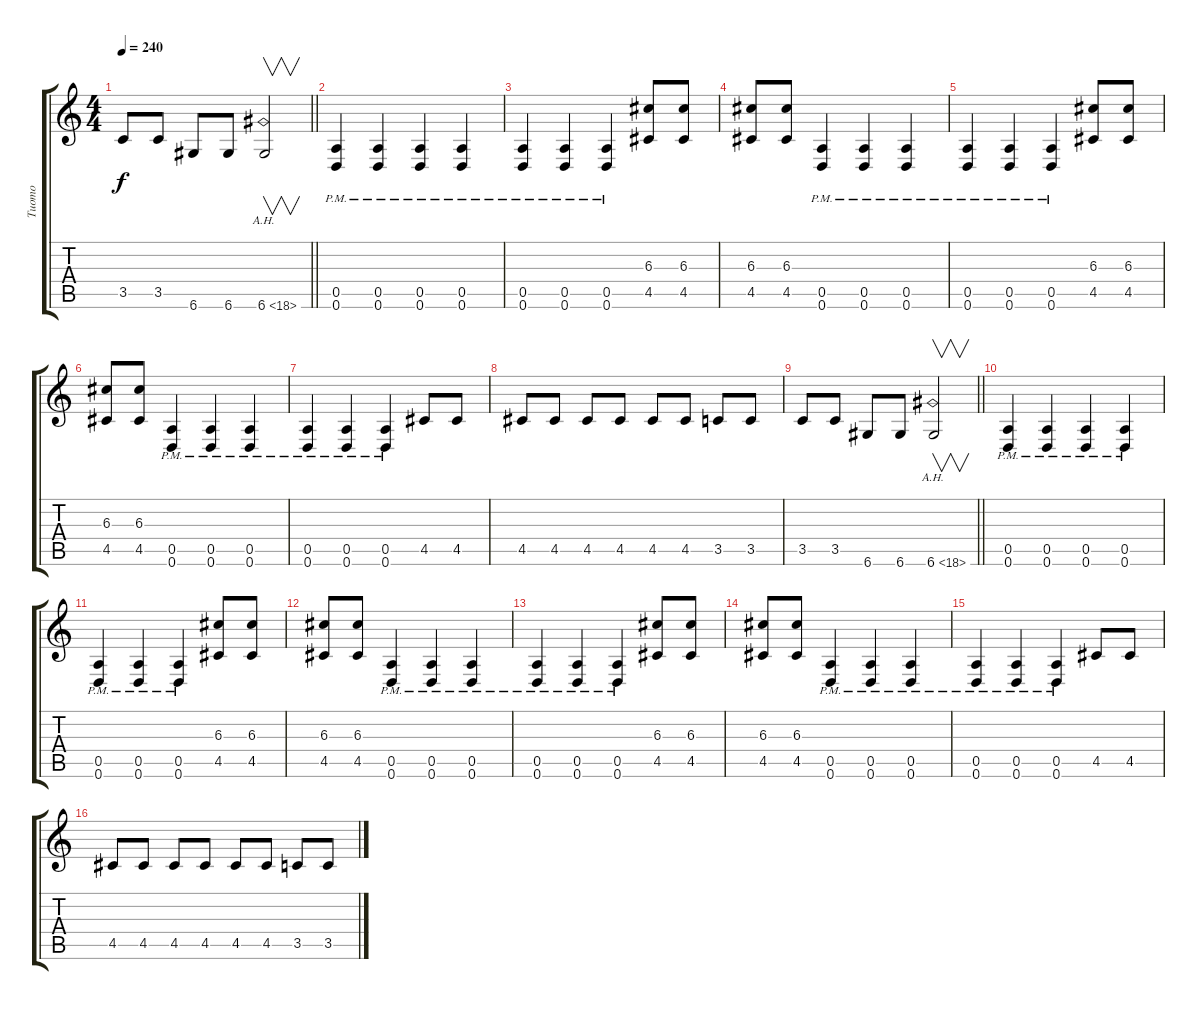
\track ("Tuomo" "Tuomo") {instrument distortionguitar}
\staff {score tabs}
\tuning (E4 B3 G3 D3 A2 D2) {hide}
\ts (4 4)
\tempo 240
\clef g2
\barLineRight lightlight
\ks c
3.5.8{dy f} 3.5.8 6.6.8 6.6.8 6.6{ah 12}.2{v instrument guitarharmonics} |
(0.5{pm} 0.6{pm}).4{instrument distortionguitar} (0.5{pm} 0.6{pm}).4 (0.5{pm} 0.6{pm}).4 (0.5{pm} 0.6{pm}).4 |
(0.5{pm} 0.6{pm}).4 (0.5{pm} 0.6{pm}).4 (0.5{pm} 0.6{pm}).4 (6.3 4.5).8 (6.3 4.5).8 |
(6.3 4.5).8 (6.3 4.5).8 (0.5{pm} 0.6{pm}).4 (0.5{pm} 0.6{pm}).4 (0.5{pm} 0.6{pm}).4 |
(0.5{pm} 0.6{pm}).4 (0.5{pm} 0.6{pm}).4 (0.5{pm} 0.6{pm}).4 (6.3 4.5).8 (6.3 4.5).8 |
(6.3 4.5).8 (6.3 4.5).8 (0.5{pm} 0.6{pm}).4 (0.5{pm} 0.6{pm}).4 (0.5{pm} 0.6{pm}).4 |
(0.5{pm} 0.6{pm}).4 (0.5{pm} 0.6{pm}).4 (0.5{pm} 0.6{pm}).4 4.5.8 4.5.8 |
4.5.8 4.5.8 4.5.8 4.5.8 4.5.8 4.5.8 3.5.8 3.5.8 |
\barLineRight lightlight
3.5.8 3.5.8 6.6.8 6.6.8 6.6{ah 12}.2{v instrument guitarharmonics} |
(0.5{pm} 0.6{pm}).4{instrument distortionguitar} (0.5{pm} 0.6{pm}).4 (0.5{pm} 0.6{pm}).4 (0.5{pm} 0.6{pm}).4 |
(0.5{pm} 0.6{pm}).4 (0.5{pm} 0.6{pm}).4 (0.5{pm} 0.6{pm}).4 (6.3 4.5).8 (6.3 4.5).8 |
(6.3 4.5).8 (6.3 4.5).8 (0.5{pm} 0.6{pm}).4 (0.5{pm} 0.6{pm}).4 (0.5{pm} 0.6{pm}).4 |
(0.5{pm} 0.6{pm}).4 (0.5{pm} 0.6{pm}).4 (0.5{pm} 0.6{pm}).4 (6.3 4.5).8 (6.3 4.5).8 |
(6.3 4.5).8 (6.3 4.5).8 (0.5{pm} 0.6{pm}).4 (0.5{pm} 0.6{pm}).4 (0.5{pm} 0.6{pm}).4 |
(0.5{pm} 0.6{pm}).4 (0.5{pm} 0.6{pm}).4 (0.5{pm} 0.6{pm}).4 4.5.8 4.5.8 |
4.5.8 4.5.8 4.5.8 4.5.8 4.5.8 4.5.8 3.5.8 3.5.8
